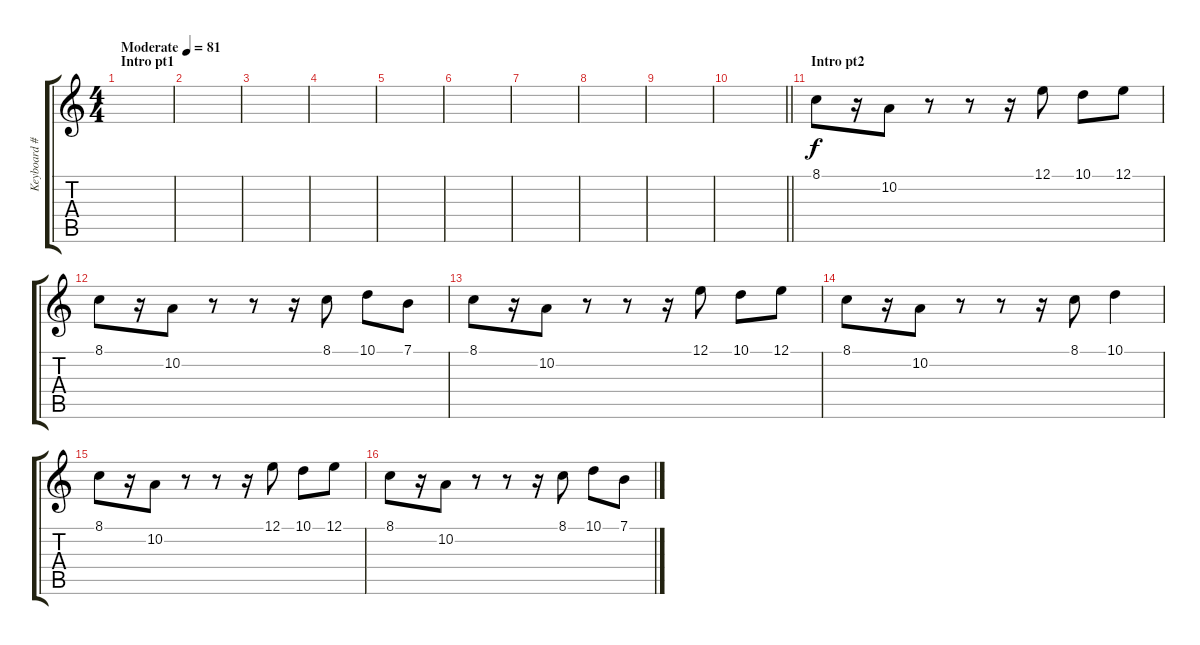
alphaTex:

\track ("Keyboard #2" "Keyboard #") {instrument lead1square}
\staff {score tabs}
\tuning (E4 B3 G3 D3 A2 E2) {hide}
\ts (4 4)
\section ("" "Intro pt1")
\tempo (81 "Moderate")
\clef g2
\ks c
|
|
|
|
|
|
|
|
|
\barLineRight lightlight
|
\section ("" "Intro pt2")
8.1.8 r.16 10.2.8 r.8 r.8 r.16 12.1.8 10.1.8 12.1.8 |
8.1.8 r.16 10.2.8 r.8 r.8 r.16 8.1.8 10.1.8 7.1.8 |
8.1.8 r.16 10.2.8 r.8 r.8 r.16 12.1.8 10.1.8 12.1.8 |
8.1.8 r.16 10.2.8 r.8 r.8 r.16 8.1.8 10.1.4 |
8.1.8 r.16 10.2.8 r.8 r.8 r.16 12.1.8 10.1.8 12.1.8 |
8.1.8 r.16 10.2.8 r.8 r.8 r.16 8.1.8 10.1.8 7.1.8
